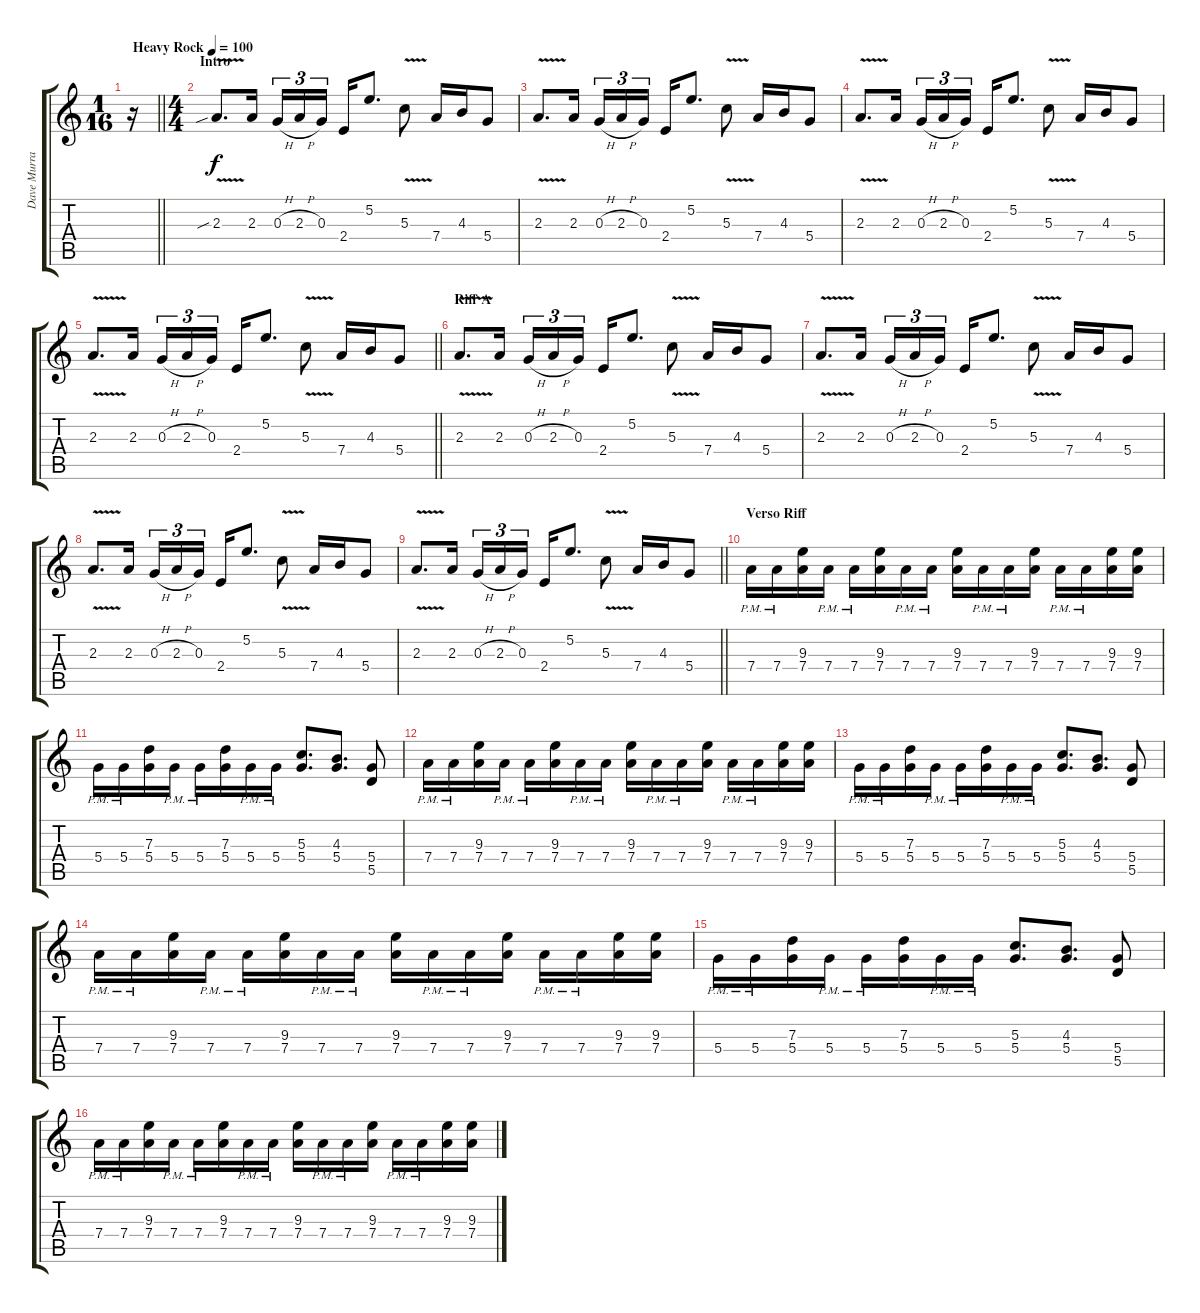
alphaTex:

\track ("Dave Murray" "Dave Murra") {instrument distortionguitar}
\staff {score tabs}
\tuning (E4 B3 G3 D3 A2 E2) {hide}
\ts (1 16)
\tempo (100 "Heavy Rock")
\clef g2
\barLineRight lightlight
\ks c
r.16{dy f instrument distortionguitar} |
\ts (4 4)
\section ("" "Intro")
2.3{v sib}.8{d} 2.3.16 0.3{h}.16{tu (3 2)} 2.3{h}.16{tu (3 2)} 0.3.16{tu (3 2) beam splitsecondary} 2.4.16 5.2.8{d} 5.3{v}.8 7.4.16 4.3.16 5.4.8 |
2.3{v}.8{d} 2.3.16 0.3{h}.16{tu (3 2)} 2.3{h}.16{tu (3 2)} 0.3.16{tu (3 2) beam splitsecondary} 2.4.16 5.2.8{d} 5.3{v}.8 7.4.16 4.3.16 5.4.8 |
2.3{v}.8{d} 2.3.16 0.3{h}.16{tu (3 2)} 2.3{h}.16{tu (3 2)} 0.3.16{tu (3 2) beam splitsecondary} 2.4.16 5.2.8{d} 5.3{v}.8 7.4.16 4.3.16 5.4.8 |
\barLineRight lightlight
2.3{v}.8{d} 2.3.16 0.3{h}.16{tu (3 2)} 2.3{h}.16{tu (3 2)} 0.3.16{tu (3 2) beam splitsecondary} 2.4.16 5.2.8{d} 5.3{v}.8 7.4.16 4.3.16 5.4.8 |
\section ("" "Riff A")
2.3{v}.8{d} 2.3.16 0.3{h}.16{tu (3 2)} 2.3{h}.16{tu (3 2)} 0.3.16{tu (3 2) beam splitsecondary} 2.4.16 5.2.8{d} 5.3{v}.8 7.4.16 4.3.16 5.4.8 |
2.3{v}.8{d} 2.3.16 0.3{h}.16{tu (3 2)} 2.3{h}.16{tu (3 2)} 0.3.16{tu (3 2) beam splitsecondary} 2.4.16 5.2.8{d} 5.3{v}.8 7.4.16 4.3.16 5.4.8 |
2.3{v}.8{d} 2.3.16 0.3{h}.16{tu (3 2)} 2.3{h}.16{tu (3 2)} 0.3.16{tu (3 2) beam splitsecondary} 2.4.16 5.2.8{d} 5.3{v}.8 7.4.16 4.3.16 5.4.8 |
\barLineRight lightlight
2.3{v}.8{d} 2.3.16 0.3{h}.16{tu (3 2)} 2.3{h}.16{tu (3 2)} 0.3.16{tu (3 2) beam splitsecondary} 2.4.16 5.2.8{d} 5.3{v}.8 7.4.16 4.3.16 5.4.8 |
\section ("" "Verso Riff")
7.4{pm}.16 7.4{pm}.16 (9.3 7.4).16 7.4{pm}.16 7.4{pm}.16 (9.3 7.4).16 7.4{pm}.16 7.4{pm}.16 (9.3 7.4).16 7.4{pm}.16 7.4{pm}.16 (9.3 7.4).16 7.4{pm}.16 7.4{pm}.16 (9.3 7.4).16 (9.3 7.4).16 |
5.4{pm}.16 5.4{pm}.16 (7.3 5.4).16 5.4{pm}.16 5.4{pm}.16 (7.3 5.4).16 5.4{pm}.16 5.4{pm}.16 (5.3 5.4).8{d} (4.3 5.4).8{d} (5.4 5.5).8 |
7.4{pm}.16 7.4{pm}.16 (9.3 7.4).16 7.4{pm}.16 7.4{pm}.16 (9.3 7.4).16 7.4{pm}.16 7.4{pm}.16 (9.3 7.4).16 7.4{pm}.16 7.4{pm}.16 (9.3 7.4).16 7.4{pm}.16 7.4{pm}.16 (9.3 7.4).16 (9.3 7.4).16 |
5.4{pm}.16 5.4{pm}.16 (7.3 5.4).16 5.4{pm}.16 5.4{pm}.16 (7.3 5.4).16 5.4{pm}.16 5.4{pm}.16 (5.3 5.4).8{d} (4.3 5.4).8{d} (5.4 5.5).8 |
7.4{pm}.16 7.4{pm}.16 (9.3 7.4).16 7.4{pm}.16 7.4{pm}.16 (9.3 7.4).16 7.4{pm}.16 7.4{pm}.16 (9.3 7.4).16 7.4{pm}.16 7.4{pm}.16 (9.3 7.4).16 7.4{pm}.16 7.4{pm}.16 (9.3 7.4).16 (9.3 7.4).16 |
5.4{pm}.16 5.4{pm}.16 (7.3 5.4).16 5.4{pm}.16 5.4{pm}.16 (7.3 5.4).16 5.4{pm}.16 5.4{pm}.16 (5.3 5.4).8{d} (4.3 5.4).8{d} (5.4 5.5).8 |
7.4{pm}.16 7.4{pm}.16 (9.3 7.4).16 7.4{pm}.16 7.4{pm}.16 (9.3 7.4).16 7.4{pm}.16 7.4{pm}.16 (9.3 7.4).16 7.4{pm}.16 7.4{pm}.16 (9.3 7.4).16 7.4{pm}.16 7.4{pm}.16 (9.3 7.4).16 (9.3 7.4).16
